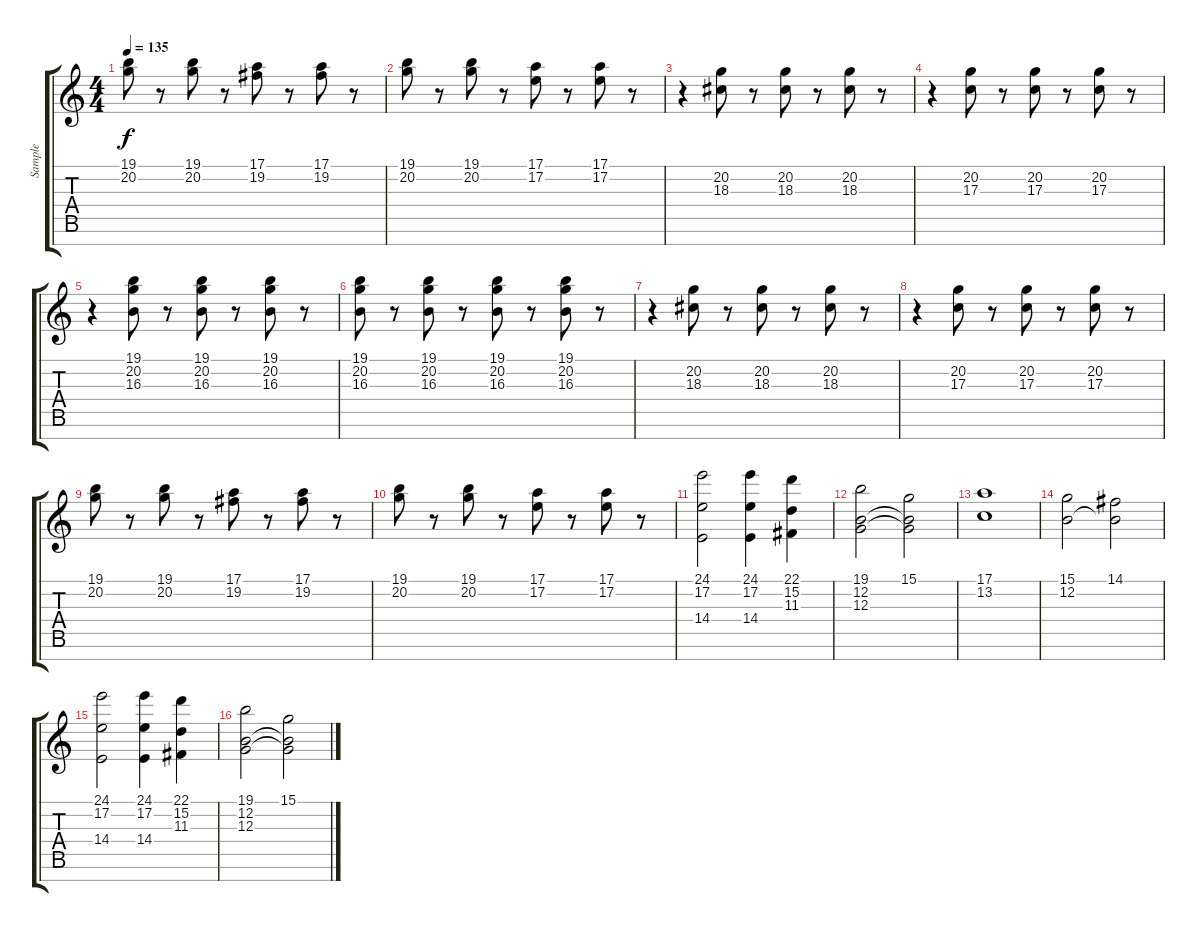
\track ("Sample" "Sample") {instrument stringensemble1}
\staff {score tabs}
\tuning (E4 B3 G3 D3 A2 E2 B1) {hide}
\ts (4 4)
\tempo 135
\clef g2
\ks c
(19.1 20.2).8{dy f} r.8 (19.1 20.2).8 r.8 (17.1 19.2).8 r.8 (17.1 19.2).8 r.8 |
(19.1 20.2).8 r.8 (19.1 20.2).8 r.8 (17.1 17.2).8 r.8 (17.1 17.2).8 r.8 |
r.4 (20.2 18.3).8 r.8 (20.2 18.3).8 r.8 (20.2 18.3).8 r.8 |
r.4 (20.2 17.3).8 r.8 (20.2 17.3).8 r.8 (20.2 17.3).8 r.8 |
r.4 (19.1 20.2 16.3).8 r.8 (19.1 20.2 16.3).8 r.8 (19.1 20.2 16.3).8 r.8 |
(19.1 20.2 16.3).8 r.8 (19.1 20.2 16.3).8 r.8 (19.1 20.2 16.3).8 r.8 (19.1 20.2 16.3).8 r.8 |
r.4 (20.2 18.3).8 r.8 (20.2 18.3).8 r.8 (20.2 18.3).8 r.8 |
r.4 (20.2 17.3).8 r.8 (20.2 17.3).8 r.8 (20.2 17.3).8 r.8 |
(19.1 20.2).8 r.8 (19.1 20.2).8 r.8 (17.1 19.2).8 r.8 (17.1 19.2).8 r.8 |
(19.1 20.2).8 r.8 (19.1 20.2).8 r.8 (17.1 17.2).8 r.8 (17.1 17.2).8 r.8 |
(24.1 17.2 14.4).2 (24.1 17.2 14.4).4 (22.1 15.2 11.3).4 |
(19.1 12.2 12.3).2 (15.1 12.2{t} 12.3{t}).2 |
(17.1 13.2).1 |
(15.1 12.2).2 (14.1 12.2{t}).2 |
(24.1 17.2 14.4).2 (24.1 17.2 14.4).4 (22.1 15.2 11.3).4 |
(19.1 12.2 12.3).2 (15.1 12.2{t} 12.3{t}).2
